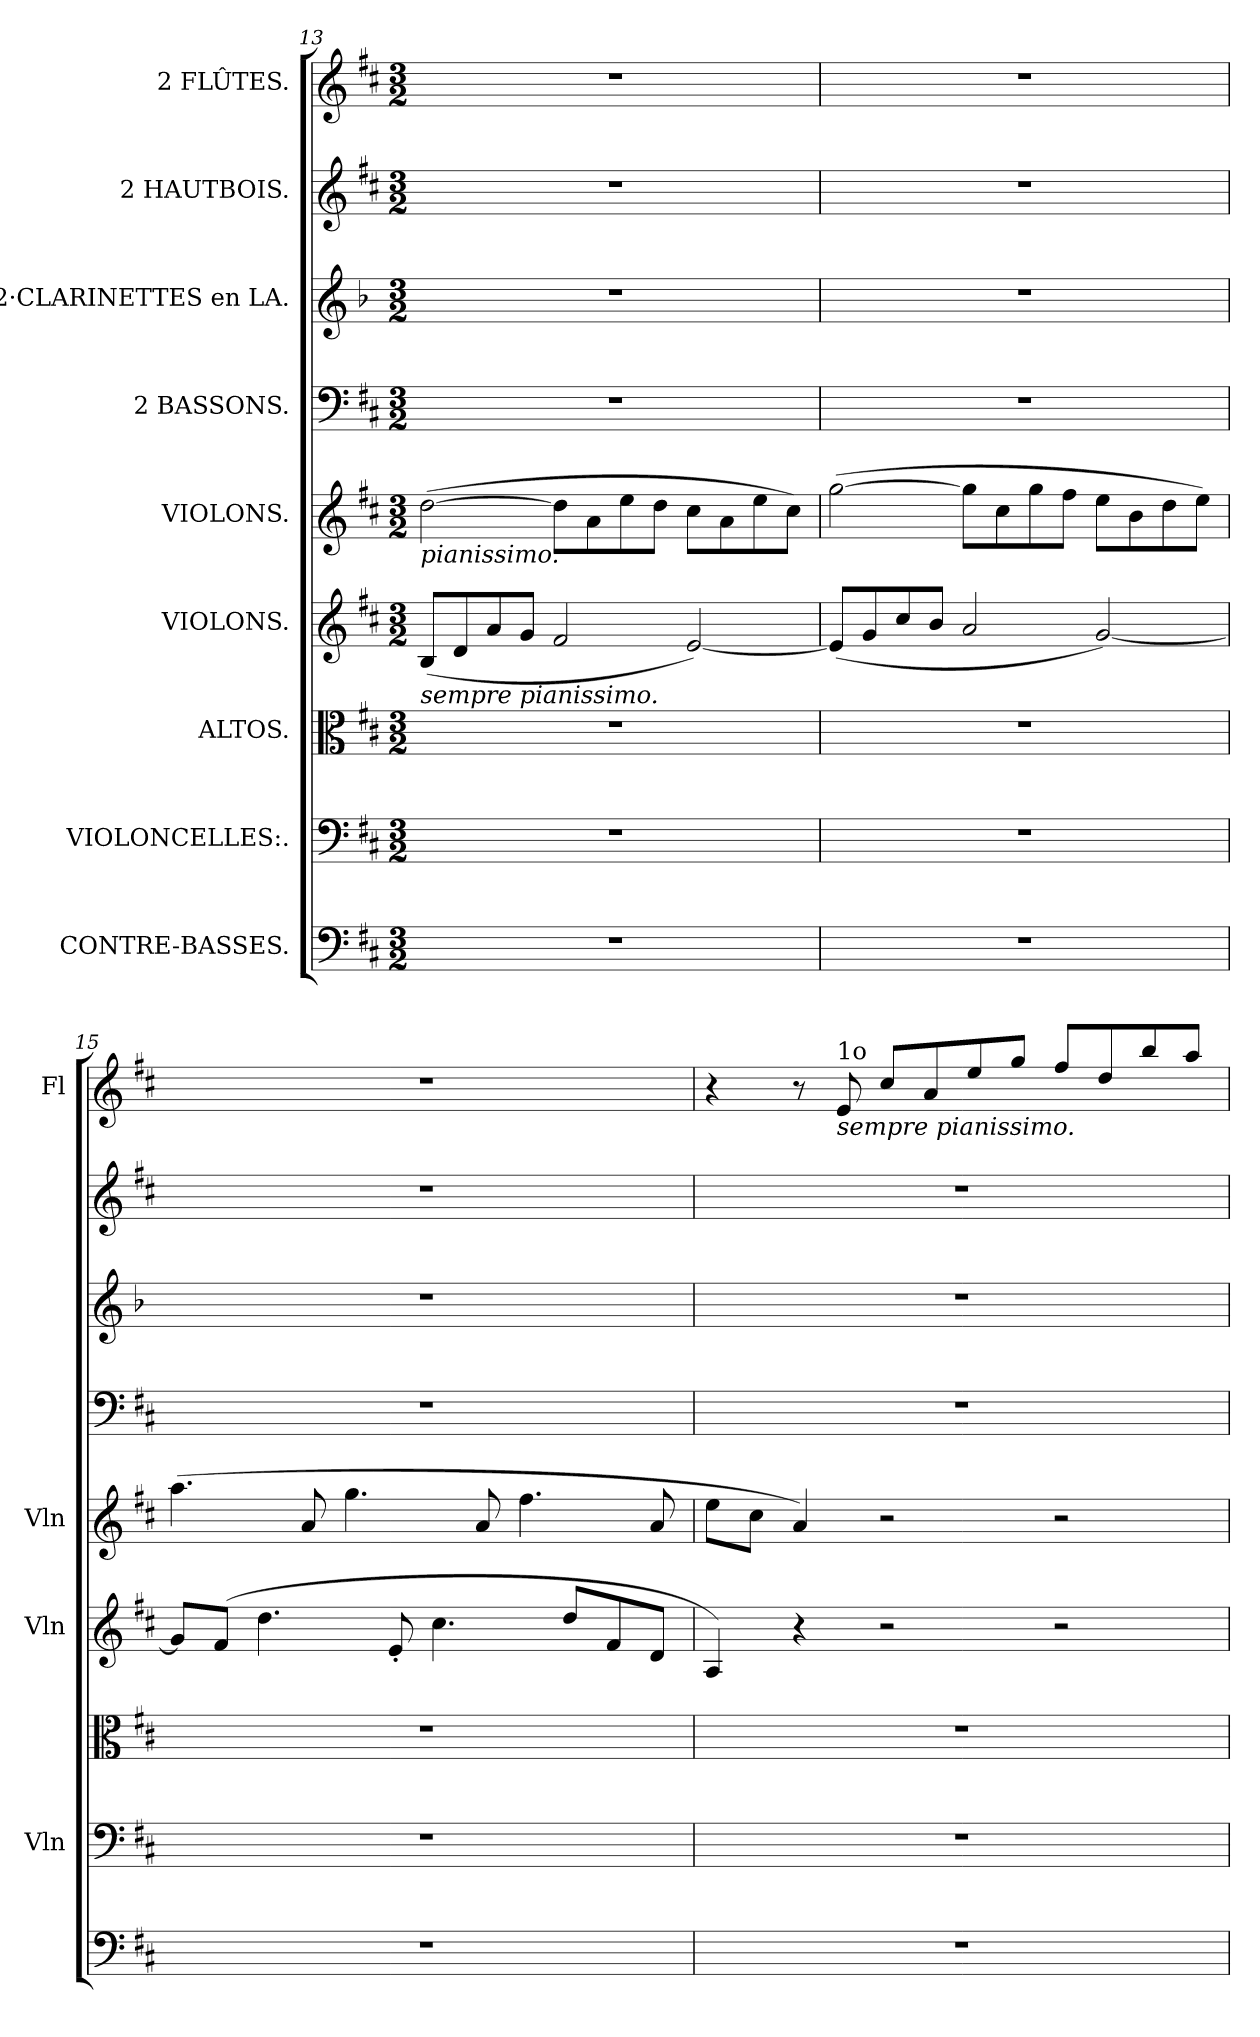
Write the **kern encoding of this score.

**kern	**kern	**kern	**kern	**kern	**kern	**kern	**kern	**kern
*part9	*part8	*part7	*part6	*part5	*part4	*part3	*part2	*part1
*staff9	*staff8	*staff7	*staff6	*staff5	*staff4	*staff3	*staff2	*staff1
*I"CONTRE-BASSES.	*I"VIOLONCELLES:.	*I"ALTOS.	*I"VIOLONS.	*I"VIOLONS.	*I"2 BASSONS.	*I"2·CLARINETTES en LA.	*I"2 HAUTBOIS.	*I"2 FLÛTES.
*	*I'Vln	*	*I'Vln	*I'Vln	*	*	*	*I'Fl
!!LO:PB:g=z
*clefF4	*clefF4	*clefC3	*clefG2	*clefG2	*clefF4	*clefG2	*clefG2	*clefG2
*	*	*	*	*	*	*ITrd2c3	*	*
*k[f#c#]	*k[f#c#]	*k[f#c#]	*k[f#c#]	*k[f#c#]	*k[f#c#]	*k[f#c#]	*k[f#c#]	*k[f#c#]
*D:	*D:	*D:	*D:	*D:	*D:	*D:	*D:	*D:
*M3/2	*M3/2	*M3/2	*M3/2	*M3/2	*M3/2	*M3/2	*M3/2	*M3/2
=13	=13	=13	=13	=13	=13	=13	=13	=13
!	!	!	!	!LO:TX:b:i:t=pianissimo.	!	!	!	!
!	!	!	!LO:TX:b:i:t=sempre pianissimo.	!	!	!	!	!
!LO:N:vis=1	!LO:N:vis=1	!LO:N:vis=1	!	!	!LO:N:vis=1	!LO:N:vis=1	!LO:N:vis=1	!LO:N:vis=1
1.r	1.r	1.r	(<8B/L	(>[>2dd\	1.r	1.r	1.r	1.r
.	.	.	8d/	.	.	.	.	.
.	.	.	8a/	.	.	.	.	.
.	.	.	8g/J	.	.	.	.	.
.	.	.	2f#/	8dd\L]	.	.	.	.
.	.	.	.	8a\	.	.	.	.
.	.	.	.	8ee\	.	.	.	.
.	.	.	.	8dd\J	.	.	.	.
.	.	.	[<2e/)	8cc#\L	.	.	.	.
.	.	.	.	8a\	.	.	.	.
.	.	.	.	8ee\	.	.	.	.
.	.	.	.	8cc#\J)	.	.	.	.
=14	=14	=14	=14	=14	=14	=14	=14	=14
!LO:N:vis=1	!LO:N:vis=1	!LO:N:vis=1	!	!	!LO:N:vis=1	!LO:N:vis=1	!LO:N:vis=1	!LO:N:vis=1
1.r	1.r	1.r	(<8e/L]	(>[>2gg\	1.r	1.r	1.r	1.r
.	.	.	8g/	.	.	.	.	.
.	.	.	8cc#/	.	.	.	.	.
.	.	.	8b/J	.	.	.	.	.
.	.	.	2a/	8gg\L]	.	.	.	.
.	.	.	.	8cc#\	.	.	.	.
.	.	.	.	8gg\	.	.	.	.
.	.	.	.	8ff#\J	.	.	.	.
.	.	.	[<2g/)	8ee\L	.	.	.	.
.	.	.	.	8b\	.	.	.	.
.	.	.	.	8dd\	.	.	.	.
.	.	.	.	8ee\J)	.	.	.	.
=15	=15	=15	=15	=15	=15	=15	=15	=15
!LO:N:vis=1	!LO:N:vis=1	!LO:N:vis=1	!	!	!LO:N:vis=1	!LO:N:vis=1	!LO:N:vis=1	!LO:N:vis=1
1.r	1.r	1.r	8g/L]	(>4.aa\	1.r	1.r	1.r	1.r
.	.	.	(<8f#/J	.	.	.	.	.
.	.	.	4.dd\	.	.	.	.	.
.	.	.	.	8a/	.	.	.	.
.	.	.	.	4.gg\	.	.	.	.
.	.	.	8e'</	.	.	.	.	.
.	.	.	4.cc#\	.	.	.	.	.
.	.	.	.	8a/	.	.	.	.
.	.	.	.	4.ff#\	.	.	.	.
.	.	.	8dd/L	.	.	.	.	.
.	.	.	8f#/	.	.	.	.	.
.	.	.	8d/J	8a/	.	.	.	.
=16	=16	=16	=16	=16	=16	=16	=16	=16
!LO:N:vis=1	!LO:N:vis=1	!LO:N:vis=1	!	!	!LO:N:vis=1	!LO:N:vis=1	!LO:N:vis=1	!
1.r	1.r	1.r	4A/)	8ee\L	1.r	1.r	1.r	4r
.	.	.	.	8cc#\J	.	.	.	.
.	.	.	4r	4a/)	.	.	.	8r
!	!	!	!	!	!	!	!	!LO:TX:b:i:t=sempre pianissimo.
!	!	!	!	!	!	!	!	!LO:TX:a:t=1o
.	.	.	.	.	.	.	.	8e/
.	.	.	2r	2r	.	.	.	8cc#/L
.	.	.	.	.	.	.	.	8a/
.	.	.	.	.	.	.	.	8ee/
.	.	.	.	.	.	.	.	8gg/J
.	.	.	2r	2r	.	.	.	8ff#/L
.	.	.	.	.	.	.	.	8dd/
.	.	.	.	.	.	.	.	8bb/
.	.	.	.	.	.	.	.	8aa/J
=	=	=	=	=	=	=	=	=
*-	*-	*-	*-	*-	*-	*-	*-	*-
